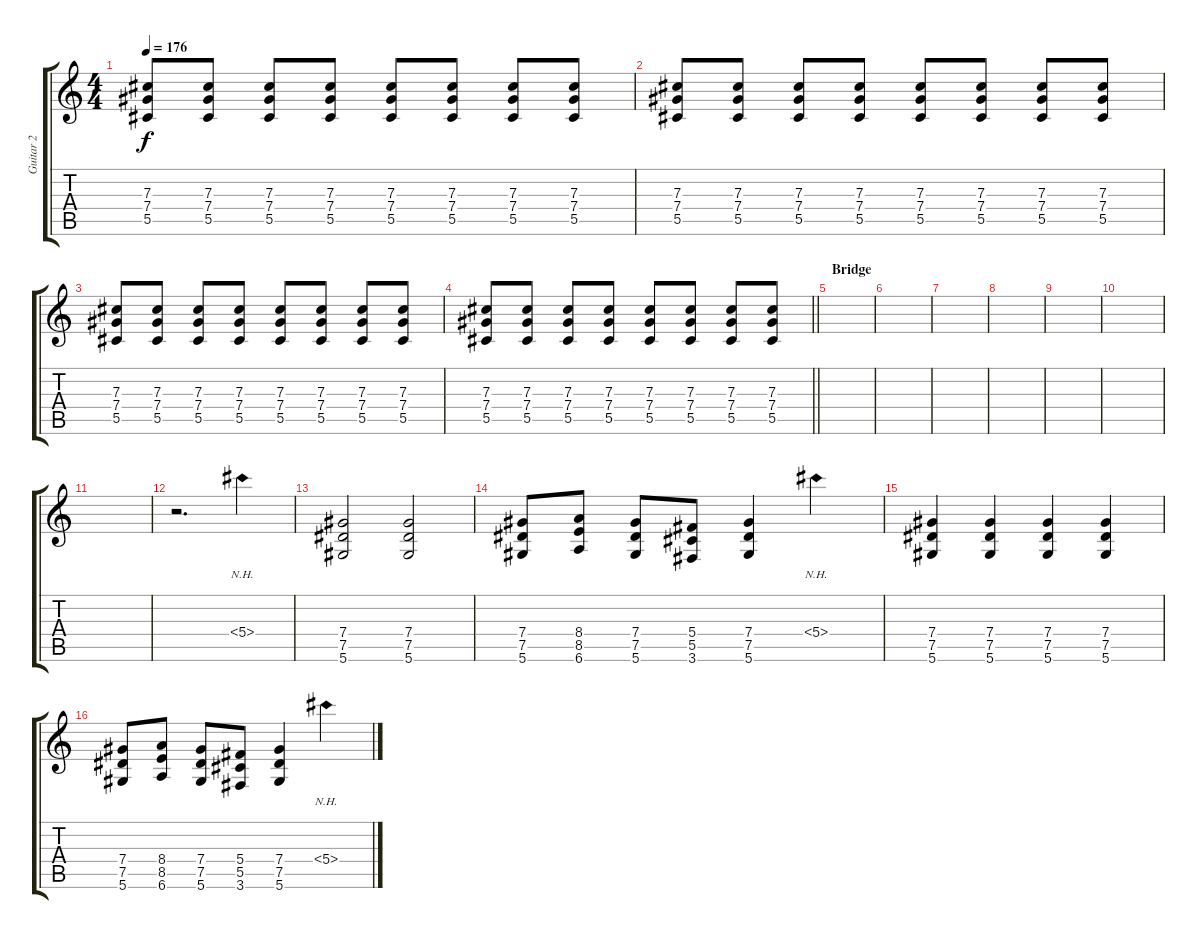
\track ("Guitar 2" "Guitar 2") {instrument overdrivenguitar}
\staff {score tabs}
\tuning (Eb4 Bb3 Gb3 Db3 Ab2 Eb2) {hide}
\ts (4 4)
\tempo 176
\clef g2
\ks c
(7.3 7.4 5.5).8{dy f} (7.3 7.4 5.5).8 (7.3 7.4 5.5).8 (7.3 7.4 5.5).8 (7.3 7.4 5.5).8 (7.3 7.4 5.5).8 (7.3 7.4 5.5).8 (7.3 7.4 5.5).8 |
(7.3 7.4 5.5).8 (7.3 7.4 5.5).8 (7.3 7.4 5.5).8 (7.3 7.4 5.5).8 (7.3 7.4 5.5).8 (7.3 7.4 5.5).8 (7.3 7.4 5.5).8 (7.3 7.4 5.5).8 |
(7.3 7.4 5.5).8 (7.3 7.4 5.5).8 (7.3 7.4 5.5).8 (7.3 7.4 5.5).8 (7.3 7.4 5.5).8 (7.3 7.4 5.5).8 (7.3 7.4 5.5).8 (7.3 7.4 5.5).8 |
\barLineRight lightlight
(7.3 7.4 5.5).8 (7.3 7.4 5.5).8 (7.3 7.4 5.5).8 (7.3 7.4 5.5).8 (7.3 7.4 5.5).8 (7.3 7.4 5.5).8 (7.3 7.4 5.5).8 (7.3 7.4 5.5).8 |
\section ("" "Bridge")
|
|
|
|
|
|
|
r.2{d} 5.4{nh}.4 |
(7.4 7.5 5.6).2 (7.4 7.5 5.6).2 |
(7.4 7.5 5.6).8 (8.4 8.5 6.6).8 (7.4 7.5 5.6).8 (5.4 5.5 3.6).8 (7.4 7.5 5.6).4 5.4{nh}.4 |
(7.4 7.5 5.6).4 (7.4 7.5 5.6).4 (7.4 7.5 5.6).4 (7.4 7.5 5.6).4 |
(7.4 7.5 5.6).8 (8.4 8.5 6.6).8 (7.4 7.5 5.6).8 (5.4 5.5 3.6).8 (7.4 7.5 5.6).4 5.4{nh}.4
